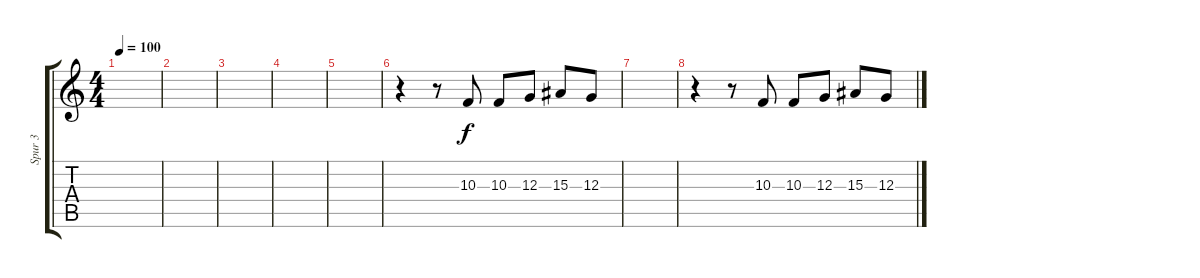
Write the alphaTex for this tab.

\track ("Spur 3" "Spur 3") {instrument drawbarorgan}
\staff {score tabs}
\tuning (E4 B3 G3 D3 A2 E2) {hide}
\ts (4 4)
\tempo 100
\clef g2
\ks c
|
|
|
|
|
r.4 r.8 10.3.8 10.3.8 12.3.8 15.3.8 12.3.8 |
|
r.4 r.8 10.3.8 10.3.8 12.3.8 15.3.8 12.3.8
